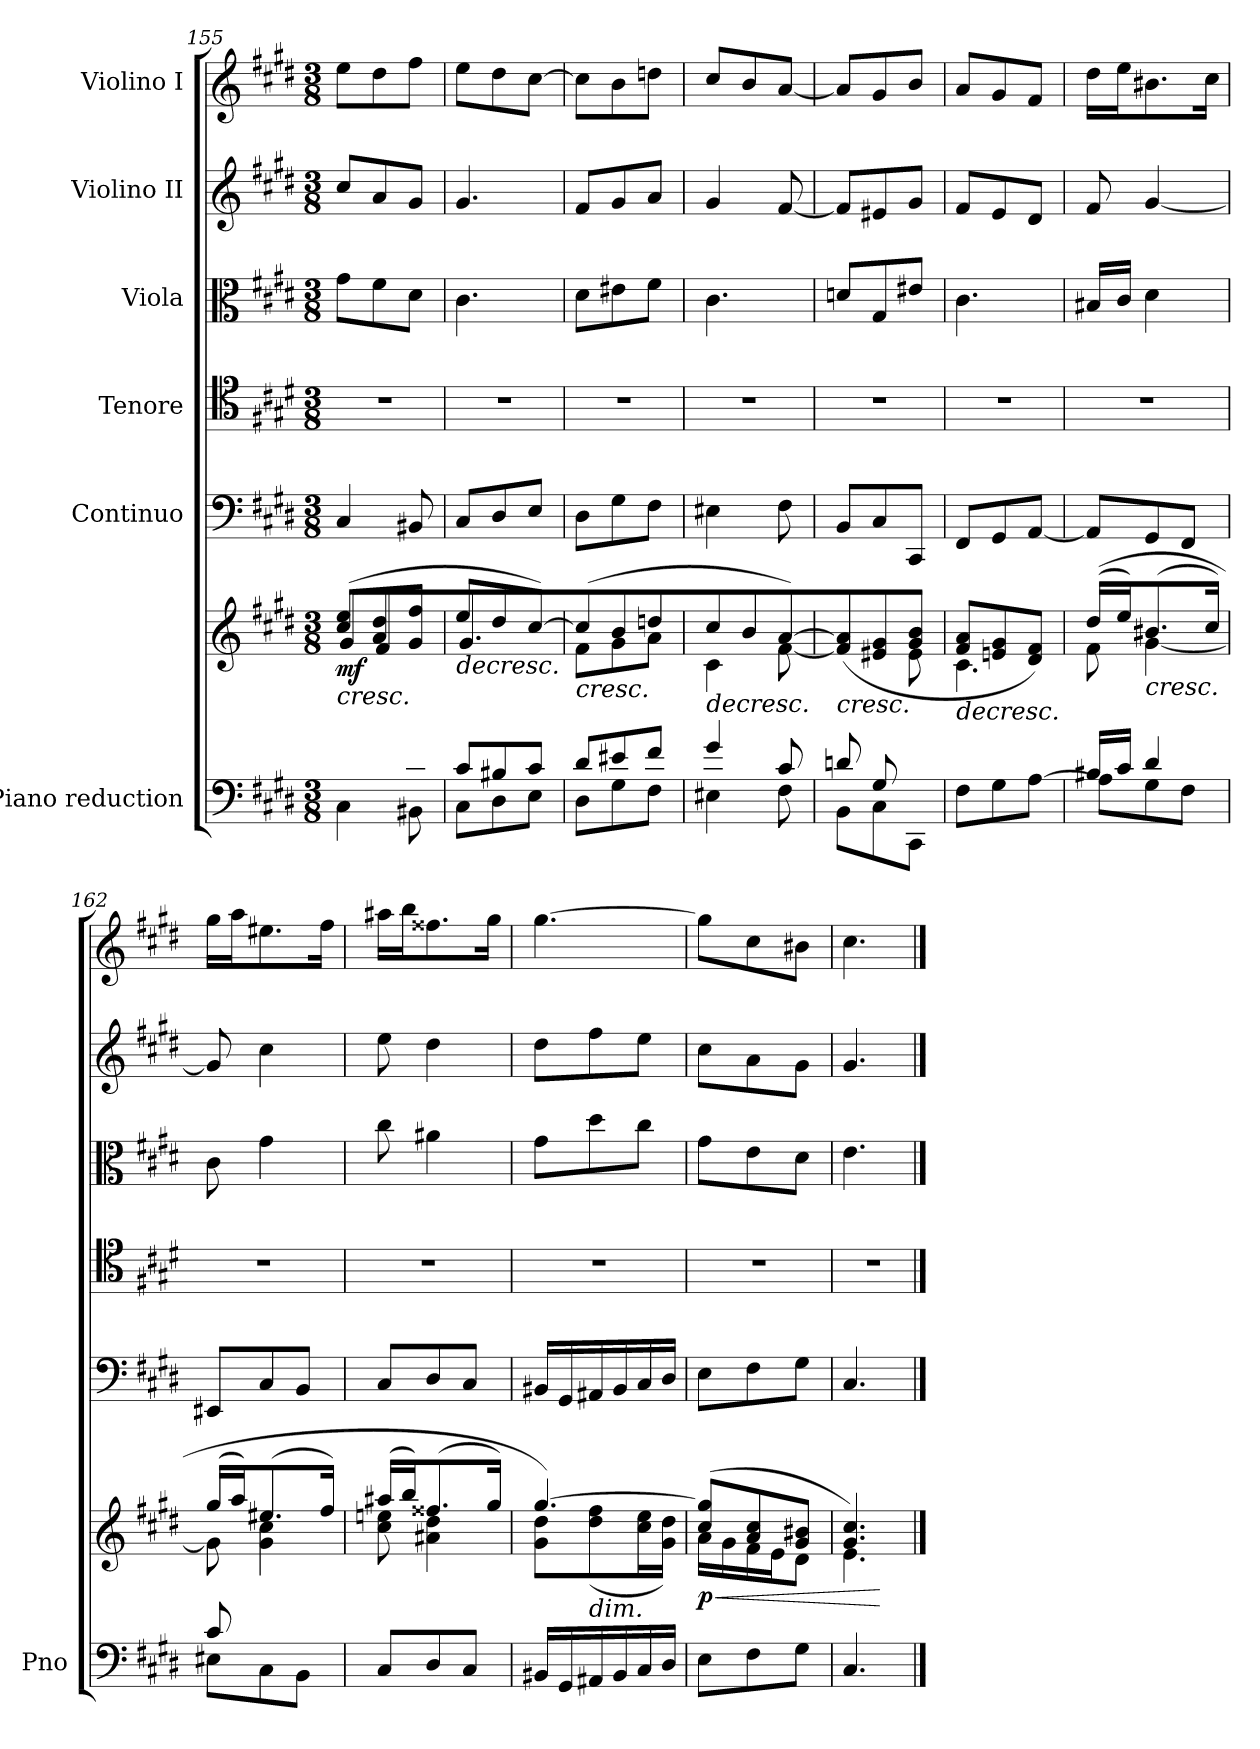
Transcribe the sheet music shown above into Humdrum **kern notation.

**kern	**kern	**dynam	**kern	**kern	**kern	**kern	**kern
*part6	*part6	*part6	*part5	*part4	*part3	*part2	*part1
*staff7	*staff6	*staff6/7	*staff5	*staff4	*staff3	*staff2	*staff1
*I"Piano reduction	*	*	*I"Continuo	*I"Tenore	*I"Viola	*I"Violino II	*I"Violino I
*I'Pno	*	*	*	*	*	*	*
*clefF4	*clefG2	*	*clefF4	*clefC4	*clefC3	*clefG2	*clefG2
*k[f#c#g#d#]	*k[f#c#g#d#]	*	*k[f#c#g#d#]	*k[f#c#g#d#]	*k[f#c#g#d#]	*k[f#c#g#d#]	*k[f#c#g#d#]
*M3/8	*M3/8	*	*M3/8	*M3/8	*M3/8	*M3/8	*M3/8
=155	=155	=155	=155	=155	=155	=155	=155
*^	*	*	*	*	*	*	*
!	!	!	!LO:HP:b	!	!	!	!	!
*	*	*^	*	*	*	*	*	*
!	!	!	!	!LO:DY:n=1:b	!	!	!	!	!
4ryy	4C#\	(>8cc#/ 8ee/L	8g#\L	< mf	4C#/	4.r	8g#\L	8cc#/L	8ee\L
.	.	8a/ 8dd#/	8f#\	.	.	.	8f#\	8a/	8dd#\
8d#/J	8BB#X\	8g#/ 8ff#/J	8ryy	.	8BB#X/	.	8d#\J	8g#/J	8ff#\J
=156	=156	=156	=156	=156	=156	=156	=156	=156	=156
!	!	!	!	!LO:HP:b	!	!	!	!	!
8c#/L	8C#\L	8ee/L	4.g#\	>	8C#/L	4.r	4.c#\	4.g#/	8ee\L
8B#X/	8D#\	8dd#/	.	.	8D#/	.	.	.	8dd#\
8c#/J	8E\J	[8cc#/J)	.	.	8E/J	.	.	.	[8cc#\J
*v	*v	*	*	*	*	*	*	*	*
*	*v	*v	*	*	*	*	*	*
.	.	[	.	.	.	.	.
=157	=157	=157	=157	=157	=157	=157	=157
*^	*	*	*	*	*	*	*
!	!	!	!LO:HP:b	!	!	!	!	!
*	*	*^	*	*	*	*	*	*
8d#/L	8D#\L	(>8cc#/L]	8f#\L	<	8D#\L	4.r	8d#\L	8f#/L	8cc#\L]
8e#X/	8G#\	8b/	8g#\	.	8G#\	.	8e#X\	8g#/	8b\
8f#/J	8F#\J	8ddn/J	8a\J	.	8F#\J	.	8f#\J	8a/J	8ddn\J
*v	*v	*	*	*	*	*	*	*	*
*	*v	*v	*	*	*	*	*	*
.	.	]	.	.	.	.	.
=158	=158	=158	=158	=158	=158	=158	=158
*^	*	*	*	*	*	*	*
!	!	!	!LO:HP:b	!	!	!	!	!
*	*	*^	*	*	*	*	*	*
4g#/	4E#X\	8cc#/L	4c#\	>	4E#X\	4.r	4.c#\	4g#/	8cc#/L
.	.	8b/	.	.	.	.	.	.	8b/
8c#/	8F#\	[8a/J)	[8f#\	.	8F#\	.	.	[8f#/	[8a/J
*v	*v	*	*	*	*	*	*	*	*
*	*v	*v	*	*	*	*	*	*
.	.	[	.	.	.	.	.
=159	=159	=159	=159	=159	=159	=159	=159
*^	*	*	*	*	*	*	*
!	!	!	!LO:HP:b	!	!	!	!	!
*	*	*^	*	*	*	*	*	*
8dn/L	8BB\L	(>8f#/] 8a/]L	4ryy	<	8BB/L	4.r	8dn/L	8f#/L]	8a/L]
8G#/	8C#\	8e#X/ 8g#/	.	.	8C#/	.	8G#/	8e#X/	8g#/
8ryy	8CC#\J	8g#/ 8b/J	8e#\J	.	8CC#/J	.	8e#X/J	8g#/J	8b/J
*v	*v	*	*	*	*	*	*	*	*
*	*v	*v	*	*	*	*	*	*
.	.	]	.	.	.	.	.
!!LO:LB:g=z
=160	=160	=160	=160	=160	=160	=160	=160
!	!	!LO:HP:b	!	!	!	!	!
*	*^	*	*	*	*	*	*
8F#\L	8f#/ 8a/L	4.c#\	>	8FF#/L	4.r	4.c#\	8f#/L	8a/L
8G#\	8en/ 8g#/	.	.	8GG#/	.	.	8e/	8g#/
[8A\J	8d#/ 8f#/J)	.	.	[8AA/J	.	.	8d#/J	8f#/J
*	*v	*v	*	*	*	*	*	*
.	.	[	.	.	.	.	.
=161	=161	=161	=161	=161	=161	=161	=161
*^	*^	*	*	*	*	*	*
16B#X/LL	8A\L]	(>(>16dd#/LL	8f#\	.	8AA/L]	4.r	16B#X/LL	8f#/	16dd#\LL
16c#/JJ	.	16ee/J)	.	.	.	.	16c#/JJ	.	16ee\J
!	!	!LO:TX:b:i:t=cresc.	!	!	!	!	!	!	!
4d#/	8G#\	(>8.b#X/	[4g#\	.	8GG#/	.	4d#\	[4g#/	8.b#X\
.	8F#\J	.	.	.	8FF#/J	.	.	.	.
.	.	16cc#/Jk)	.	.	.	.	.	.	16cc#\Jk
=162	=162	=162	=162	=162	=162	=162	=162	=162	=162
8c#/	8E#X\L	(>16gg#/LL	8g#\]	.	8EE#X/L	4.r	8c#\	8g#/]	16gg#\LL
.	.	16aa/J)	.	.	.	.	.	.	16aa\J
4ryy	8C#\	(>8.ee#X/	4g#\ 4cc#\	.	8C#/	.	4g#\	4cc#\	8.ee#X\
.	8BB\J	.	.	.	8BB/J	.	.	.	.
.	.	16ff#/Jk)	.	.	.	.	.	.	16ff#\Jk
*v	*v	*	*	*	*	*	*	*	*
=163	=163	=163	=163	=163	=163	=163	=163	=163
8C#/L	(>16aa#X/LL	8cc#\ 8een\	.	8C#/L	4.r	8cc#\	8ee\	16aa#X\LL
.	16bb/J)	.	.	.	.	.	.	16bb\J
8D#/	(>8.ff##X/	4a#X\ 4dd#\	.	8D#/	.	4a#X\	4dd#\	8.ff##X\
8C#/J	.	.	.	8C#/J	.	.	.	.
.	16gg#/Jk)	.	.	.	.	.	.	16gg#\Jk
=164	=164	=164	=164	=164	=164	=164	=164	=164
16BB#X/LL	[4.gg#/)	8g#\ 8dd#\L	.	16BB#X/LL	4.r	8g#\L	8dd#\L	[4.gg#\
16GG#/	.	.	.	16GG#/	.	.	.	.
!	!	!LO:TX:b:i:t=dim.	!	!	!	!	!	!
16AA#X/	.	(<8dd#\ 8ff#\	.	16AA#X/	.	8dd#\	8ff#\	.
16BB#/	.	.	.	16BB#/	.	.	.	.
16C#/	.	16cc#\ 16ee\L	.	16C#/	.	8cc#\J	8ee\J	.
16D#/JJ	.	16g#\ 16dd#\JJ)	.	16D#/JJ	.	.	.	.
=165	=165	=165	=165	=165	=165	=165	=165	=165
!	!	!	!LO:HP:b	!	!	!	!	!
!	!	!	!LO:DY:n=1:b	!	!	!	!	!
8E\L	(>8cc#/ 8gg#/]L	16a\LL	< p	8E\L	4.r	8g#\L	8cc#\L	8gg#\L]
.	.	16g#\	.	.	.	.	.	.
8F#\	8a/ 8cc#/	16f#\	.	8F#\	.	8e\	8a\	8cc#\
.	.	16e\J	.	.	.	.	.	.
8G#\J	8g#/ 8b#X/J	8d#\J	.	8G#\J	.	8d#\J	8g#\J	8b#X\J
*	*v	*v	*	*	*	*	*	*
.	.	]	.	.	.	.	.
=166	=166	=166	=166	=166	=166	=166	=166
*	*^	*	*	*	*	*	*
4.C#/	4.g#/ 4.cc#/)	4.e\	.	4.C#/	4.r	4.e\	4.g#/	4.cc#\
*	*v	*v	*	*	*	*	*	*
.	.	[	.	.	.	.	.
==	==	==	==	==	==	==	==
*-	*-	*-	*-	*-	*-	*-	*-
